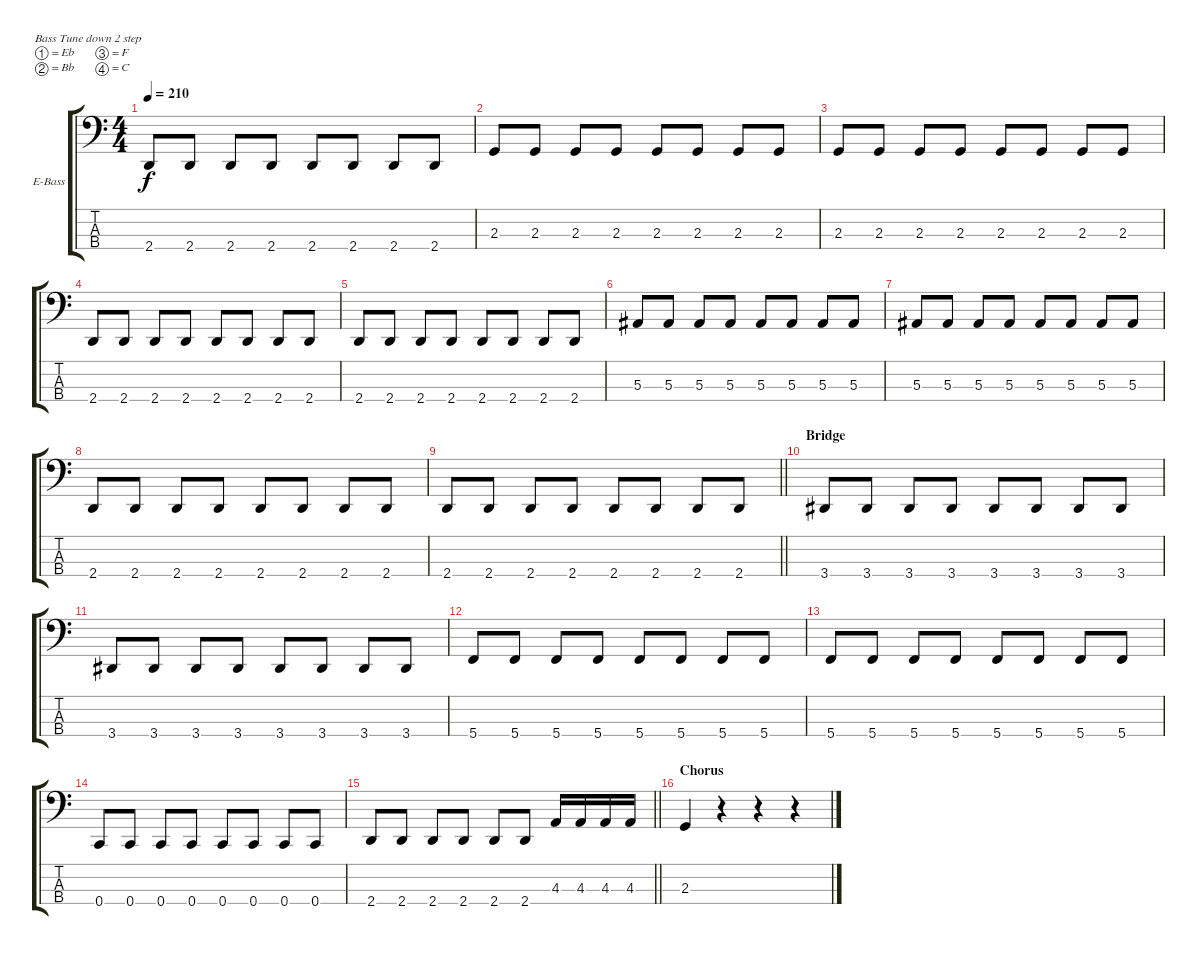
\bracketExtendMode groupsimilarinstruments
\firstSystemTrackNameOrientation horizontal
\otherSystemsTrackNameOrientation horizontal
\track ("Bass" "E-Bass") {instrument electricbasspick}
\staff {score tabs}
\tuning (Eb2 Bb1 F1 C1)
\ts (4 4)
\tempo 210
\clef f4
\ks c
2.4.8{dy f} 2.4.8 2.4.8 2.4.8 2.4.8 2.4.8 2.4.8 2.4.8 |
2.3.8 2.3.8 2.3.8 2.3.8 2.3.8 2.3.8 2.3.8 2.3.8 |
2.3.8 2.3.8 2.3.8 2.3.8 2.3.8 2.3.8 2.3.8 2.3.8 |
2.4.8 2.4.8 2.4.8 2.4.8 2.4.8 2.4.8 2.4.8 2.4.8 |
2.4.8 2.4.8 2.4.8 2.4.8 2.4.8 2.4.8 2.4.8 2.4.8 |
5.3.8 5.3.8 5.3.8 5.3.8 5.3.8 5.3.8 5.3.8 5.3.8 |
5.3.8 5.3.8 5.3.8 5.3.8 5.3.8 5.3.8 5.3.8 5.3.8 |
2.4.8 2.4.8 2.4.8 2.4.8 2.4.8 2.4.8 2.4.8 2.4.8 |
\barLineRight lightlight
2.4.8 2.4.8 2.4.8 2.4.8 2.4.8 2.4.8 2.4.8 2.4.8 |
\section ("" "Bridge")
3.4.8 3.4.8 3.4.8 3.4.8 3.4.8 3.4.8 3.4.8 3.4.8 |
3.4.8 3.4.8 3.4.8 3.4.8 3.4.8 3.4.8 3.4.8 3.4.8 |
5.4.8 5.4.8 5.4.8 5.4.8 5.4.8 5.4.8 5.4.8 5.4.8 |
5.4.8 5.4.8 5.4.8 5.4.8 5.4.8 5.4.8 5.4.8 5.4.8 |
0.4.8 0.4.8 0.4.8 0.4.8 0.4.8 0.4.8 0.4.8 0.4.8 |
\barLineRight lightlight
2.4.8 2.4.8 2.4.8 2.4.8 2.4.8 2.4.8 4.3.16 4.3.16 4.3.16 4.3.16 |
\section ("" "Chorus")
2.3.4 r.4 r.4 r.4
